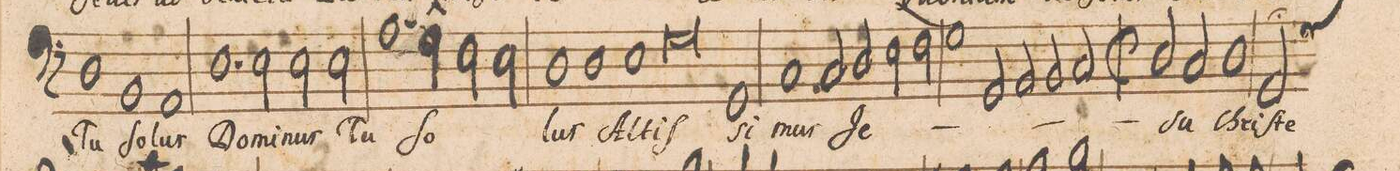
**kern	**text
*I"[Bassus]	*
*clefF4	*
*k[]	*
*met(C|)	*
*M3/1	*
1D	Tu
1BB	ſo-
1AA	-lus
=70-	=70-
1.E	Do-
2E\	-mi-
2E\	-nus
2E\	Tu
=71-	=71-
1.A	ſo-
2G\	.
2F\	.
2E\	.
=72-	=72-
1D	-lus
1D	Al-
1E	.
=73-	=73-
0G	-tiſ-
1GG	-si-
=74-	=74-
1C	-mus
2C/	Je-
2D/	.
2E\	.
2F\	.
=75-	=75-
1G	.
2GG/	.
2AA/	.
2BB/	.
2C/	.
=76||-	=76||-
*M2/1	*
*met(C|)	*
*mmet(c|)	*
2D/	.
2C/	-su
1D	Chri-
=77-	=77-
*custos:G	*
2GG;/	-ſte
*-	*-
